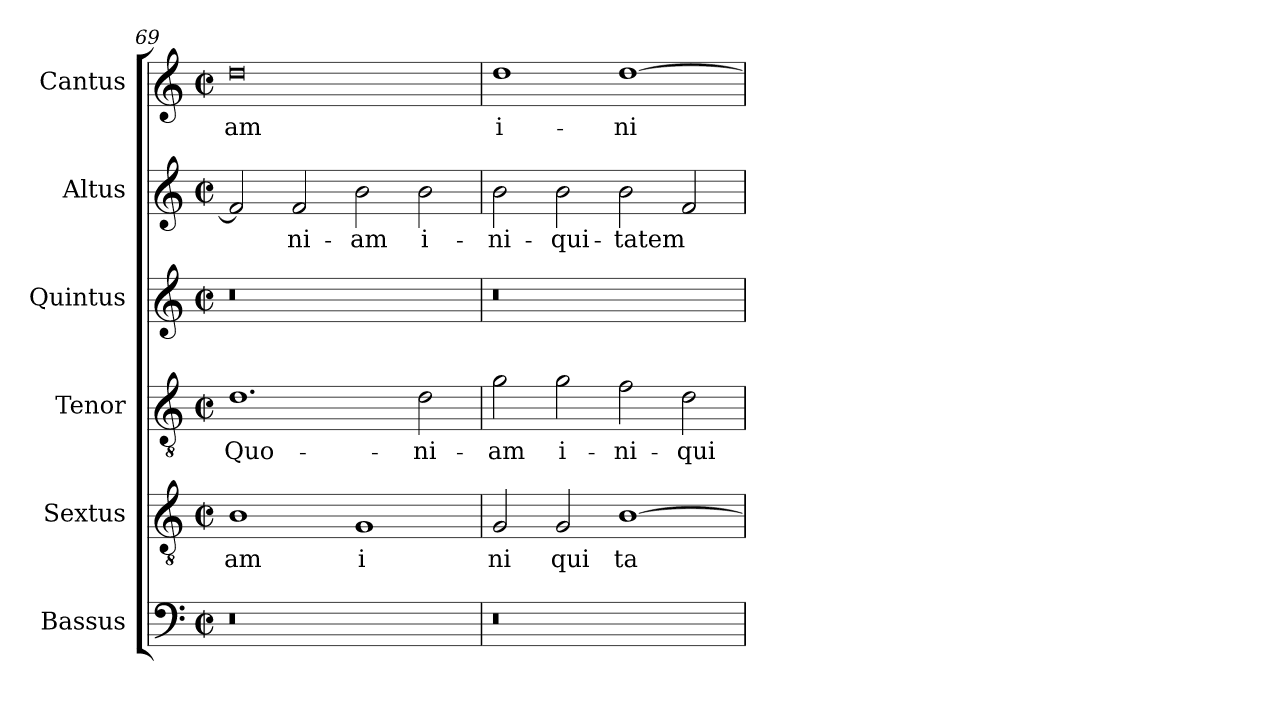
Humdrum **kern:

**kern	**kern	**text	**kern	**text	**kern	**kern	**text	**kern	**text
*part6	*part5	*part5	*part4	*part4	*part3	*part2	*part2	*part1	*part1
*staff6	*staff5	*staff5	*staff4	*staff4	*staff3	*staff2	*staff2	*staff1	*staff1
*I"Bassus	*I"Sextus	*	*I"Tenor	*	*I"Quintus	*I"Altus	*	*I"Cantus	*
*clefF4	*clefGv2	*	*clefGv2	*	*clefG2	*clefG2	*	*clefG2	*
*k[]	*k[]	*	*k[]	*	*k[]	*k[]	*	*k[]	*
*C:	*C:	*	*C:	*	*C:	*C:	*	*C:	*
*M2/2	*M2/2	*	*M2/2	*	*M2/2	*M2/2	*	*M2/2	*
*met(c|)	*met(c|)	*	*met(c|)	*	*met(c|)	*met(c|)	*	*met(c|)	*
=69	=69	=69	=69	=69	=69	=69	=69	=69	=69
!	!	!LO:LY:b:cj	!	!LO:LY:b:cj	!	!	!	!	!LO:LY:b:cj
0r	1B	am	1.d	Quo-	0r	2f/]	.	0dd	-am
!	!	!	!	!	!	!	!LO:LY:b:cj	!	!
.	.	.	.	.	.	2f/	-ni-	.	.
!	!	!LO:LY:b:cj	!	!	!	!	!LO:LY:b:cj	!	!
.	1G	i	.	.	.	2b\	-am	.	.
!	!	!	!	!LO:LY:b:cj	!	!	!LO:LY:b:cj	!	!
.	.	.	2d\	-ni-	.	2b\	i-	.	.
=70	=70	=70	=70	=70	=70	=70	=70	=70	=70
!	!	!LO:LY:b:cj	!	!LO:LY:b:cj	!	!	!LO:LY:b:cj	!	!LO:LY:b:cj
0r	2G/	ni	2g\	-am	0r	2b\	-ni-	1dd	i-
!	!	!LO:LY:b:cj	!	!LO:LY:b:cj	!	!	!LO:LY:b:cj	!	!
.	2G/	qui	2g\	i-	.	2b\	-qui-	.	.
!	!	!LO:LY:b:cj	!	!LO:LY:b:cj	!	!	!LO:LY:b	!	!LO:LY:b:cj
.	[>1B	ta	2f\	-ni-	.	2b\	-tatem	[>1dd	-ni-
!	!	!	!	!LO:LY:b:cj	!	!	!	!	!
.	.	.	2d\	-qui-	.	2f/	.	.	.
=	=	=	=	=	=	=	=	=	=
*-	*-	*-	*-	*-	*-	*-	*-	*-	*-
